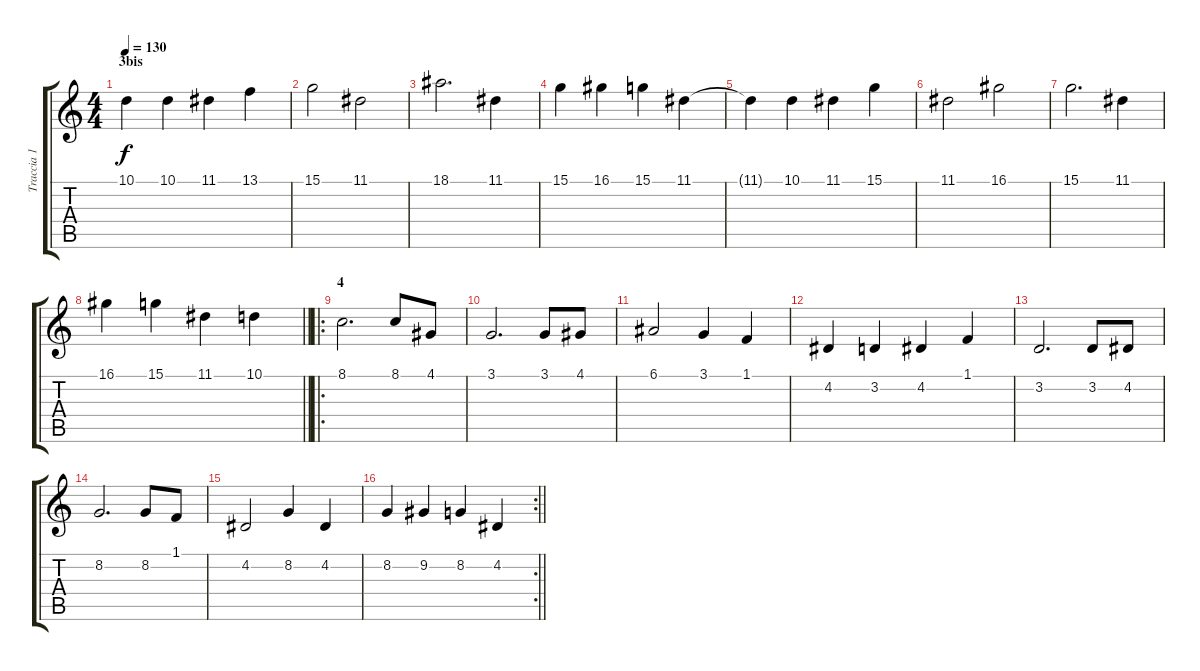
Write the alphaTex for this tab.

\track ("Traccia 1" "Traccia 1") {instrument acousticgrandpiano}
\staff {score tabs}
\tuning (E4 B3 G3 D3 A2 E2) {hide}
\ts (4 4)
\section ("" "3bis")
\tempo 130
\clef g2
\ks c
10.1{t}.4{dy f} 10.1.4 11.1.4 13.1.4 |
15.1.2 11.1.2 |
18.1.2{d} 11.1.4 |
15.1.4 16.1.4 15.1.4 11.1.4 |
11.1{t}.4 10.1.4 11.1.4 15.1.4 |
11.1.2 16.1.2 |
15.1.2{d} 11.1.4 |
\barLineRight lightlight
16.1.4 15.1.4 11.1.4 10.1.4 |
\ro
\section ("" "4")
8.1.2{d} 8.1.8 4.1.8 |
3.1.2{d} 3.1.8 4.1.8 |
6.1.2 3.1.4 1.1.4 |
4.2.4 3.2.4 4.2.4 1.1.4 |
3.2.2{d} 3.2.8 4.2.8 |
8.2.2{d} 8.2.8 1.1.8 |
4.2.2 8.2.4 4.2.4 |
\rc 2
\barLineRight lightlight
8.2.4 9.2.4 8.2.4 4.2.4
